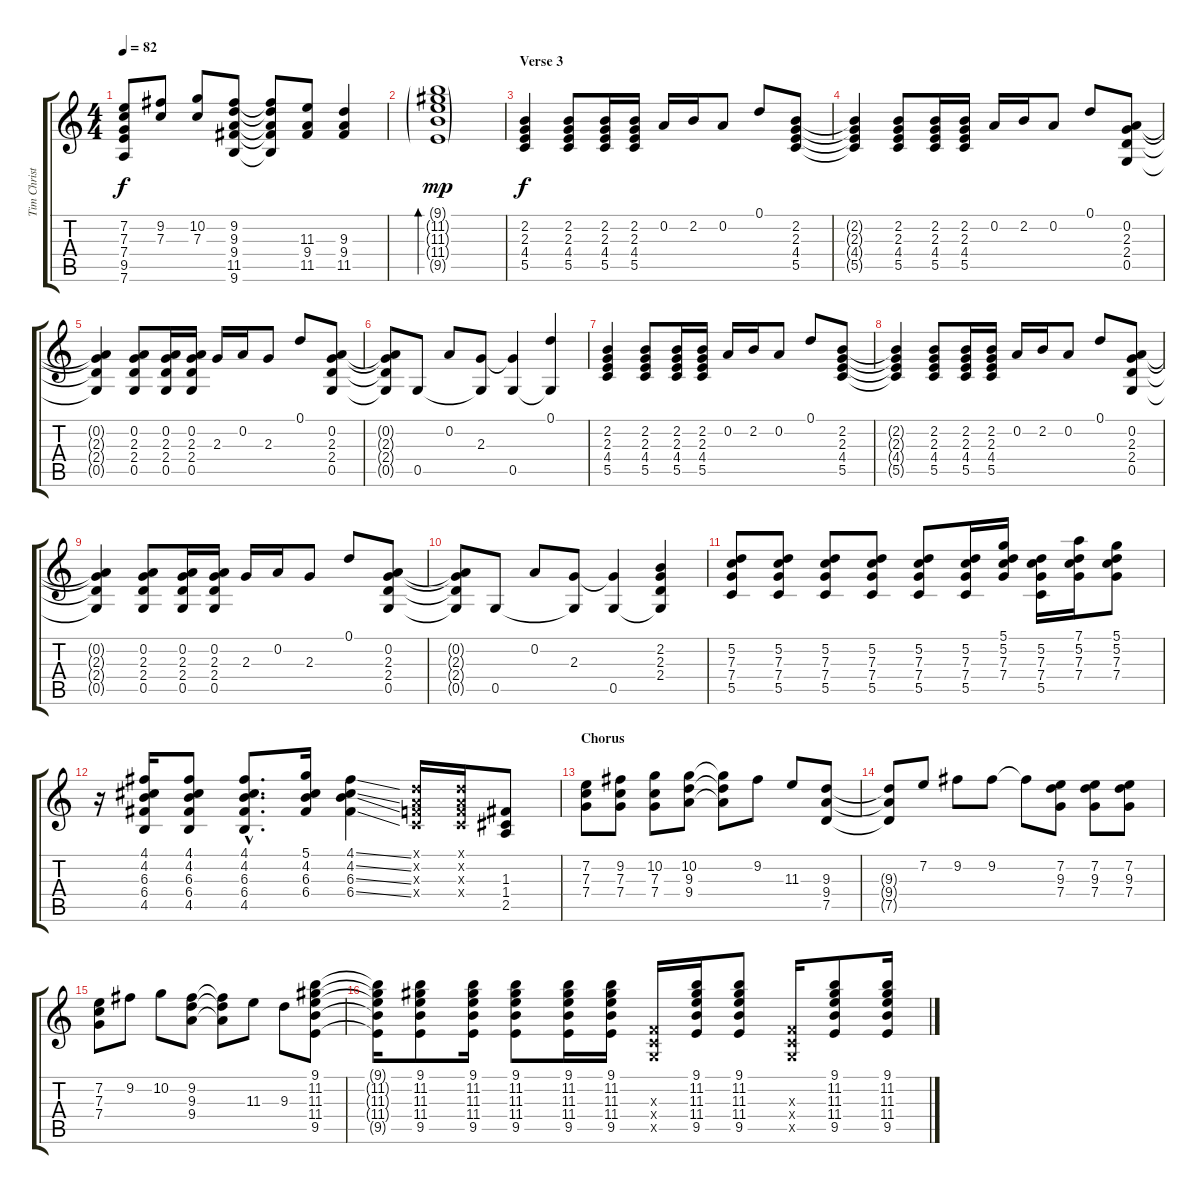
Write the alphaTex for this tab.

\track ("Tim Christensen 1" "Tim Christ") {instrument electricguitarjazz}
\staff {score tabs}
\tuning (D4 A3 F3 C3 G2 D2) {hide}
\ts (4 4)
\tempo 82
\clef g2
\ks c
(7.2 7.3 7.4 9.5 7.6).8{dy f} (9.2 7.3).8 (10.2 7.3).8 (9.2 9.3 9.4 11.5 9.6).8 (9.2{t} 9.3{t} 9.4{t} 11.5{t} 9.6{t}).8 (11.3 9.4 11.5).8 (9.3 9.4 11.5).4 |
(9.1{g} 11.2{g} 11.3{g} 11.4{g} 9.5{g}).1{bd 120 dy mp} |
\section ("" "Verse 3")
(2.2 2.3 4.4 5.5).4{dy f} (2.2 2.3 4.4 5.5).8 (2.2 2.3 4.4 5.5).16 (2.2 2.3 4.4 5.5).16 0.2.16 2.2.16 0.2.8 0.1.8 (2.2 2.3 4.4 5.5).8 |
(2.2{t} 2.3{t} 4.4{t} 5.5{t}).4 (2.2 2.3 4.4 5.5).8 (2.2 2.3 4.4 5.5).16 (2.2 2.3 4.4 5.5).16 0.2.16 2.2.16 0.2.8 0.1.8 (0.2 2.3 2.4 0.5).8 |
(0.2{t} 2.3{t} 2.4{t} 0.5{t}).4 (0.2 2.3 2.4 0.5).8 (0.2 2.3 2.4 0.5).16 (0.2 2.3 2.4 0.5).16 2.3.16 0.2.16 2.3.8 0.1.8 (0.2 2.3 2.4 0.5).8 |
(0.2{t} 2.3{t} 2.4{t} 0.5{t}).8 0.5.8 0.2.8 (2.3 0.5{t}).8 (2.3{t} 0.5).4 (0.1 0.5{t}).4 |
(2.2 2.3 4.4 5.5).4 (2.2 2.3 4.4 5.5).8 (2.2 2.3 4.4 5.5).16 (2.2 2.3 4.4 5.5).16 0.2.16 2.2.16 0.2.8 0.1.8 (2.2 2.3 4.4 5.5).8 |
(2.2{t} 2.3{t} 4.4{t} 5.5{t}).4 (2.2 2.3 4.4 5.5).8 (2.2 2.3 4.4 5.5).16 (2.2 2.3 4.4 5.5).16 0.2.16 2.2.16 0.2.8 0.1.8 (0.2 2.3 2.4 0.5).8 |
(0.2{t} 2.3{t} 2.4{t} 0.5{t}).4 (0.2 2.3 2.4 0.5).8 (0.2 2.3 2.4 0.5).16 (0.2 2.3 2.4 0.5).16 2.3.16 0.2.16 2.3.8 0.1.8 (0.2 2.3 2.4 0.5).8 |
(0.2{t} 2.3{t} 2.4{t} 0.5{t}).8 0.5.8 0.2.8 (2.3 0.5{t}).8 (2.3{t} 0.5).4 (2.2 2.3 2.4 0.5{t}).4 |
(5.2 7.3 7.4 5.5).8 (5.2 7.3 7.4 5.5).8 (5.2 7.3 7.4 5.5).8 (5.2 7.3 7.4 5.5).8 (5.2 7.3 7.4 5.5).8 (5.2 7.3 7.4 5.5).16 (5.1 5.2 7.3 7.4).16 (5.2 7.3 7.4 5.5).16 (7.1 5.2 7.3 7.4).16 (5.1 5.2 7.3 7.4).8 |
r.16 (4.1 4.2 6.3 6.4 4.5).16 (4.1 4.2 6.3 6.4 4.5).8 (4.1{hac} 4.2{hac} 6.3{hac} 6.4{hac} 4.5{hac}).8{d} (5.1 4.2 6.3 6.4).16 (4.1{ss} 4.2{ss} 6.3{ss} 6.4{ss}).4 (0.1{x} 0.2{x} 0.3{x} 0.4{x}).16 (0.1{x} 0.2{x} 0.3{x} 0.4{x}).16 (1.3 1.4 2.5).8 |
\section ("" "Chorus")
(7.2 7.3 7.4).8 (9.2 7.3 7.4).8 (10.2 7.3 7.4).8 (10.2 9.3 9.4).8 (10.2{t} 9.3{t} 9.4{t}).8 9.2.8 11.3.8 (9.3 9.4 7.5).8 |
(9.3{t} 9.4{t} 7.5{t}).8 7.2.8 9.2.8 9.2.8 9.2{t}.8 (7.2 9.3 7.4).8 (7.2 9.3 7.4).8 (7.2 9.3 7.4).8 |
(7.2 7.3 7.4).8 9.2.8 10.2.8 (9.2 9.3 9.4).8 (9.2{t} 9.3{t} 9.4{t}).8 11.3.8 9.3.8 (9.1 11.2 11.3 11.4 9.5).8 |
(9.1{t} 11.2{t} 11.3{t} 11.4{t} 9.5{t}).16 (9.1 11.2 11.3 11.4 9.5).8 (9.1 11.2 11.3 11.4 9.5).16 (9.1 11.2 11.3 11.4 9.5).8 (9.1 11.2 11.3 11.4 9.5).16 (9.1 11.2 11.3 11.4 9.5).16 (0.3{x} 0.4{x} 0.5{x}).16 (9.1 11.2 11.3 11.4 9.5).16 (9.1 11.2 11.3 11.4 9.5).8 (0.3{x} 0.4{x} 0.5{x}).16 (9.1 11.2 11.3 11.4 9.5).8 (9.1 11.2 11.3 11.4 9.5).16
